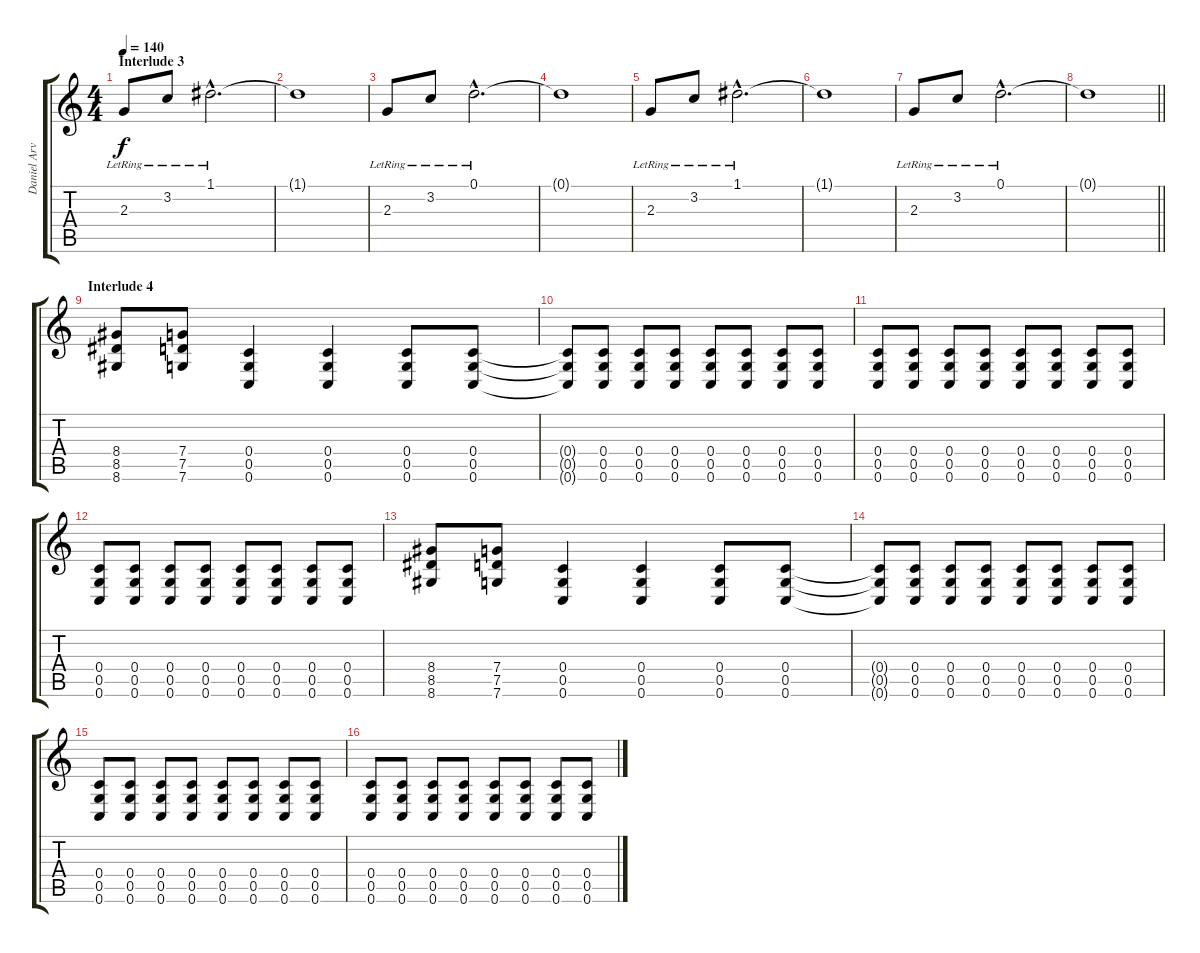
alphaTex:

\track ("Daniel Arvidsson " "Daniel Arv") {instrument distortionguitar}
\staff {score tabs}
\tuning (D4 A3 F3 C3 G2 C2) {hide}
\ts (4 4)
\section ("" "Interlude 3")
\tempo 140
\clef g2
\ks c
2.3{lr}.8{dy f} 3.2{lr}.8 1.1{hac lr}.2{d} |
1.1{t}.1 |
2.3{lr}.8 3.2{lr}.8 0.1{hac lr}.2{d} |
0.1{t}.1 |
2.3{lr}.8 3.2{lr}.8 1.1{hac lr}.2{d} |
1.1{t}.1 |
2.3{lr}.8 3.2{lr}.8 0.1{hac lr}.2{d} |
\barLineRight lightlight
0.1{t}.1 |
\section ("" "Interlude 4")
(8.4 8.5 8.6).8{instrument distortionguitar} (7.4 7.5 7.6).8 (0.4 0.5 0.6).4 (0.4 0.5 0.6).4 (0.4 0.5 0.6).8 (0.4 0.5 0.6).8 |
(0.4{t} 0.5{t} 0.6{t}).8 (0.4 0.5 0.6).8 (0.4 0.5 0.6).8 (0.4 0.5 0.6).8 (0.4 0.5 0.6).8 (0.4 0.5 0.6).8 (0.4 0.5 0.6).8 (0.4 0.5 0.6).8 |
(0.4 0.5 0.6).8 (0.4 0.5 0.6).8 (0.4 0.5 0.6).8 (0.4 0.5 0.6).8 (0.4 0.5 0.6).8 (0.4 0.5 0.6).8 (0.4 0.5 0.6).8 (0.4 0.5 0.6).8 |
(0.4 0.5 0.6).8 (0.4 0.5 0.6).8 (0.4 0.5 0.6).8 (0.4 0.5 0.6).8 (0.4 0.5 0.6).8 (0.4 0.5 0.6).8 (0.4 0.5 0.6).8 (0.4 0.5 0.6).8 |
(8.4 8.5 8.6).8 (7.4 7.5 7.6).8 (0.4 0.5 0.6).4 (0.4 0.5 0.6).4 (0.4 0.5 0.6).8 (0.4 0.5 0.6).8 |
(0.4{t} 0.5{t} 0.6{t}).8 (0.4 0.5 0.6).8 (0.4 0.5 0.6).8 (0.4 0.5 0.6).8 (0.4 0.5 0.6).8 (0.4 0.5 0.6).8 (0.4 0.5 0.6).8 (0.4 0.5 0.6).8 |
(0.4 0.5 0.6).8 (0.4 0.5 0.6).8 (0.4 0.5 0.6).8 (0.4 0.5 0.6).8 (0.4 0.5 0.6).8 (0.4 0.5 0.6).8 (0.4 0.5 0.6).8 (0.4 0.5 0.6).8 |
(0.4 0.5 0.6).8 (0.4 0.5 0.6).8 (0.4 0.5 0.6).8 (0.4 0.5 0.6).8 (0.4 0.5 0.6).8 (0.4 0.5 0.6).8 (0.4 0.5 0.6).8 (0.4 0.5 0.6).8
